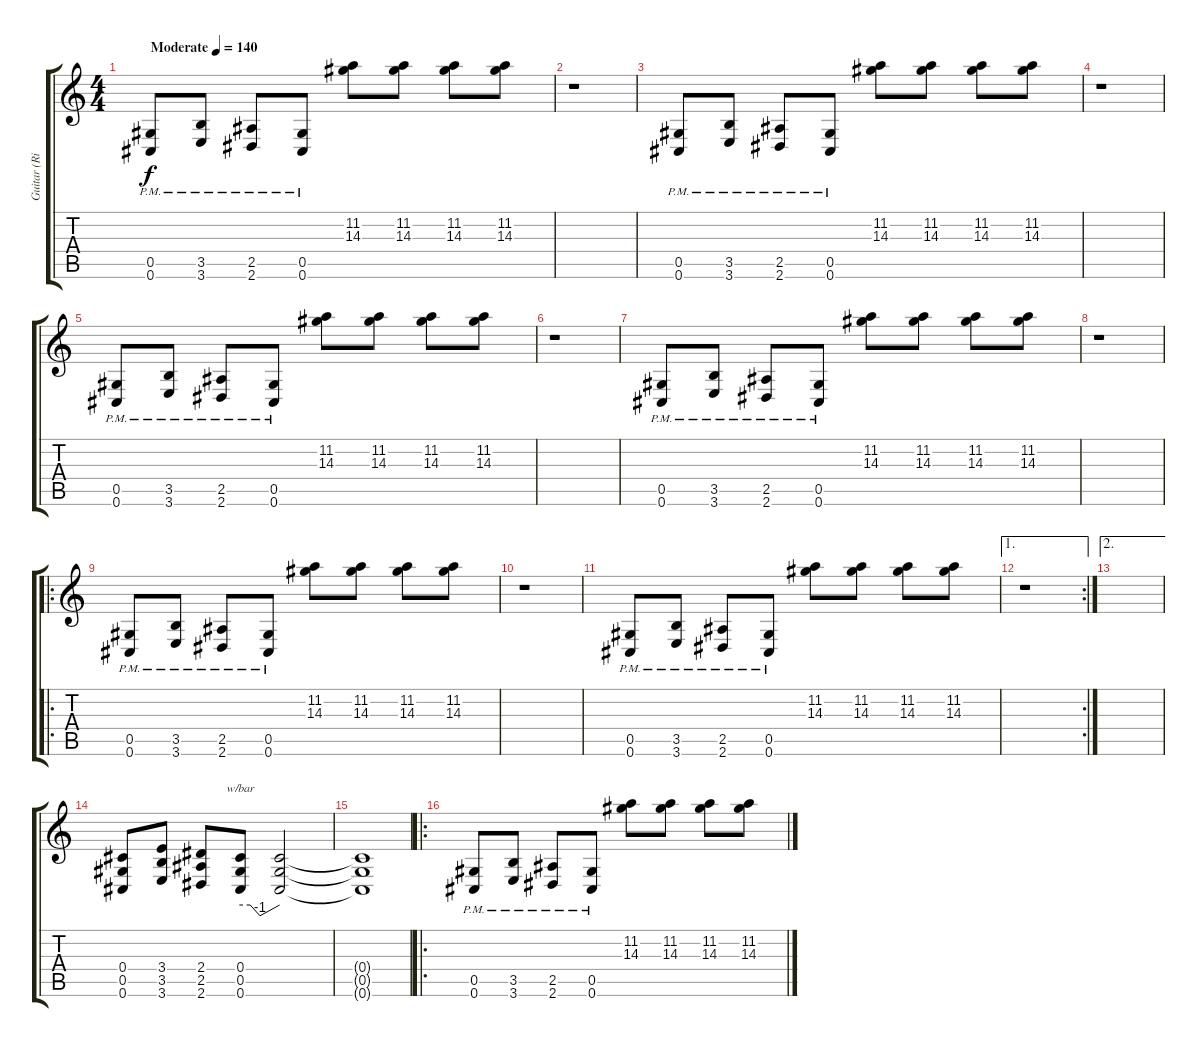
\track ("Guitar (Right)" "Guitar (Ri") {instrument distortionguitar}
\staff {score tabs}
\tuning (Eb4 Bb3 Gb3 Db3 Ab2 Db2) {hide}
\ts (4 4)
\tempo (140 "Moderate")
\clef g2
\ks c
(0.5{pm} 0.6{pm}).8{dy f instrument distortionguitar} (3.5{pm} 3.6{pm}).8 (2.5{pm} 2.6{pm}).8 (0.5{pm} 0.6{pm}).8 (11.2 14.3).8 (11.2 14.3).8 (11.2 14.3).8 (11.2 14.3).8 |
r.1 |
(0.5{pm} 0.6{pm}).8 (3.5{pm} 3.6{pm}).8 (2.5{pm} 2.6{pm}).8 (0.5{pm} 0.6{pm}).8 (11.2 14.3).8 (11.2 14.3).8 (11.2 14.3).8 (11.2 14.3).8 |
r.1 |
(0.5{pm} 0.6{pm}).8 (3.5{pm} 3.6{pm}).8 (2.5{pm} 2.6{pm}).8 (0.5{pm} 0.6{pm}).8 (11.2 14.3).8 (11.2 14.3).8 (11.2 14.3).8 (11.2 14.3).8 |
r.1 |
(0.5{pm} 0.6{pm}).8 (3.5{pm} 3.6{pm}).8 (2.5{pm} 2.6{pm}).8 (0.5{pm} 0.6{pm}).8 (11.2 14.3).8 (11.2 14.3).8 (11.2 14.3).8 (11.2 14.3).8 |
r.1 |
\ro
(0.5{pm} 0.6{pm}).8 (3.5{pm} 3.6{pm}).8 (2.5{pm} 2.6{pm}).8 (0.5{pm} 0.6{pm}).8 (11.2 14.3).8 (11.2 14.3).8 (11.2 14.3).8 (11.2 14.3).8 |
r.1 |
(0.5{pm} 0.6{pm}).8 (3.5{pm} 3.6{pm}).8 (2.5{pm} 2.6{pm}).8 (0.5{pm} 0.6{pm}).8 (11.2 14.3).8 (11.2 14.3).8 (11.2 14.3).8 (11.2 14.3).8 |
\ae 1
\rc 2
r.1 |
\ae 2
|
(0.4 0.5 0.6).8 (3.4 3.5 3.6).8 (2.4 2.5 2.6).8 (0.4 0.5 0.6).8{tbe (custom default 0 0 15 0 30 -4 60 0)} (0.4{t} 0.5{t} 0.6{t}).2 |
(0.4{t} 0.5{t} 0.6{t}).1 |
\ro
(0.5{pm} 0.6{pm}).8 (3.5{pm} 3.6{pm}).8 (2.5{pm} 2.6{pm}).8 (0.5{pm} 0.6{pm}).8 (11.2 14.3).8 (11.2 14.3).8 (11.2 14.3).8 (11.2 14.3).8
